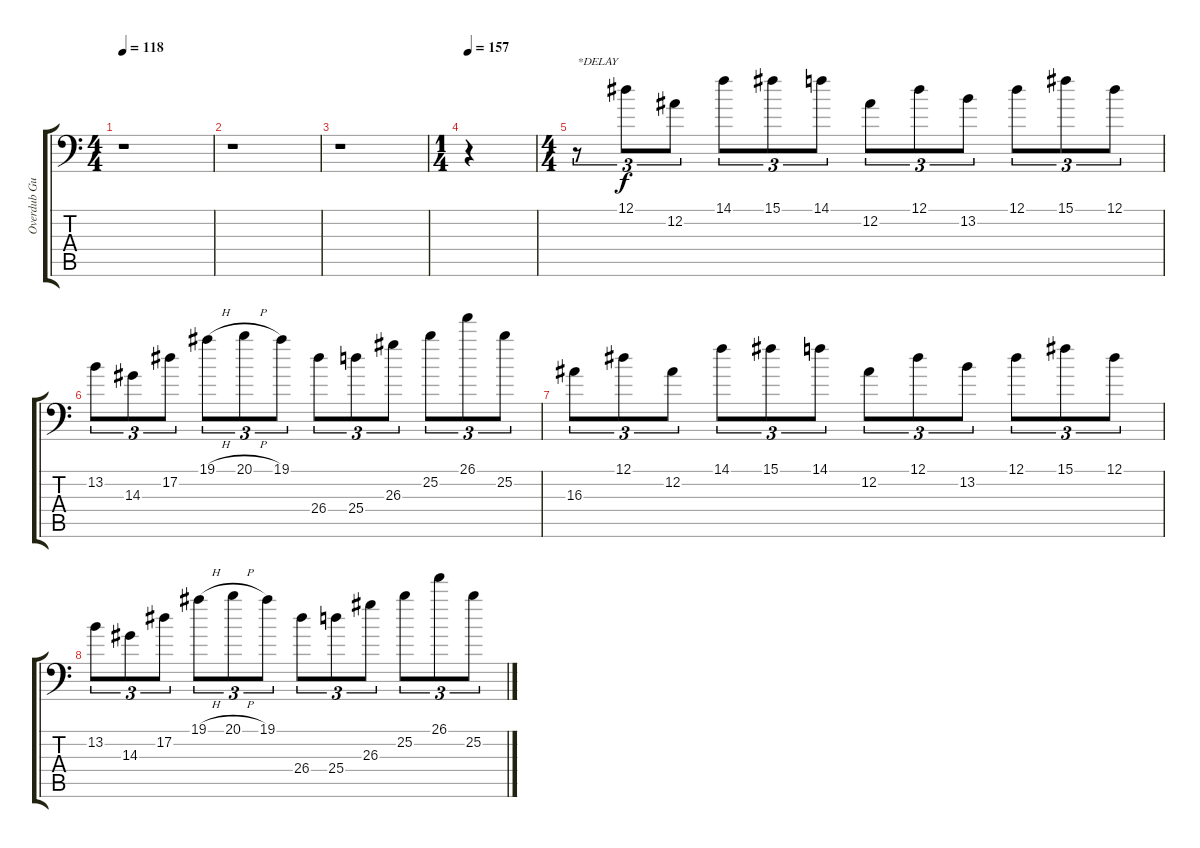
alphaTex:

\track ("Overdub Guitars" "Overdub Gu") {instrument overdrivenguitar}
\staff {score tabs}
\tuning (Eb3 Bb2 Gb2 Db2 Ab1 Eb1) {hide}
\ts (4 4)
\tempo 118
\clef f4
\ks c
r.1{dy f} |
r.1 |
r.1 |
\ts (1 4)
\tempo 157
r.4 |
\ts (4 4)
r.8{tu (3 2) txt "*DELAY" volume 10} 12.1.8{tu (3 2)} 12.2.8{tu (3 2)} 14.1.8{tu (3 2)} 15.1.8{tu (3 2)} 14.1.8{tu (3 2)} 12.2.8{tu (3 2)} 12.1.8{tu (3 2)} 13.2.8{tu (3 2)} 12.1.8{tu (3 2)} 15.1.8{tu (3 2)} 12.1.8{tu (3 2)} |
13.2.8{tu (3 2)} 14.3.8{tu (3 2)} 17.2.8{tu (3 2)} 19.1{h}.8{tu (3 2)} 20.1{h}.8{tu (3 2)} 19.1.8{tu (3 2)} 26.4.8{tu (3 2)} 25.4.8{tu (3 2)} 26.3.8{tu (3 2)} 25.2.8{tu (3 2)} 26.1.8{tu (3 2)} 25.2.8{tu (3 2)} |
16.3.8{tu (3 2)} 12.1.8{tu (3 2)} 12.2.8{tu (3 2)} 14.1.8{tu (3 2)} 15.1.8{tu (3 2)} 14.1.8{tu (3 2)} 12.2.8{tu (3 2)} 12.1.8{tu (3 2)} 13.2.8{tu (3 2)} 12.1.8{tu (3 2)} 15.1.8{tu (3 2)} 12.1.8{tu (3 2)} |
13.2.8{tu (3 2)} 14.3.8{tu (3 2)} 17.2.8{tu (3 2)} 19.1{h}.8{tu (3 2)} 20.1{h}.8{tu (3 2)} 19.1.8{tu (3 2)} 26.4.8{tu (3 2)} 25.4.8{tu (3 2)} 26.3.8{tu (3 2)} 25.2.8{tu (3 2)} 26.1.8{tu (3 2)} 25.2.8{tu (3 2)}
